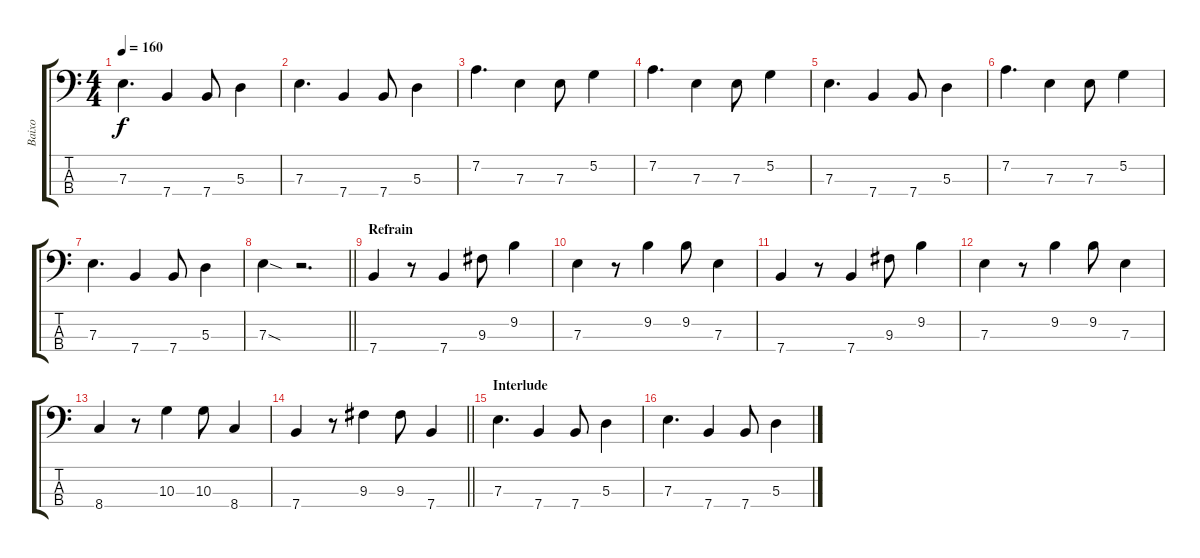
\track ("Baixo" "Baixo") {instrument electricbassfinger}
\staff {score tabs}
\tuning (G2 D2 A1 E1) {hide}
\ts (4 4)
\tempo 160
\clef f4
\ks c
7.3.4{d dy f} 7.4.4 7.4.8 5.3.4 |
7.3.4{d} 7.4.4 7.4.8 5.3.4 |
7.2.4{d} 7.3.4 7.3.8 5.2.4 |
7.2.4{d} 7.3.4 7.3.8 5.2.4 |
7.3.4{d} 7.4.4 7.4.8 5.3.4 |
7.2.4{d} 7.3.4 7.3.8 5.2.4 |
7.3.4{d} 7.4.4 7.4.8 5.3.4 |
\barLineRight lightlight
7.3{sod}.4 r.2{d} |
\section ("" "Refrain")
7.4.4 r.8 7.4.4 9.3.8 9.2.4 |
7.3.4 r.8 9.2.4 9.2.8 7.3.4 |
7.4.4 r.8 7.4.4 9.3.8 9.2.4 |
7.3.4 r.8 9.2.4 9.2.8 7.3.4 |
8.4.4 r.8 10.3.4 10.3.8 8.4.4 |
\barLineRight lightlight
7.4.4 r.8 9.3.4 9.3.8 7.4.4 |
\section ("" "Interlude")
7.3.4{d} 7.4.4 7.4.8 5.3.4 |
7.3.4{d} 7.4.4 7.4.8 5.3.4
